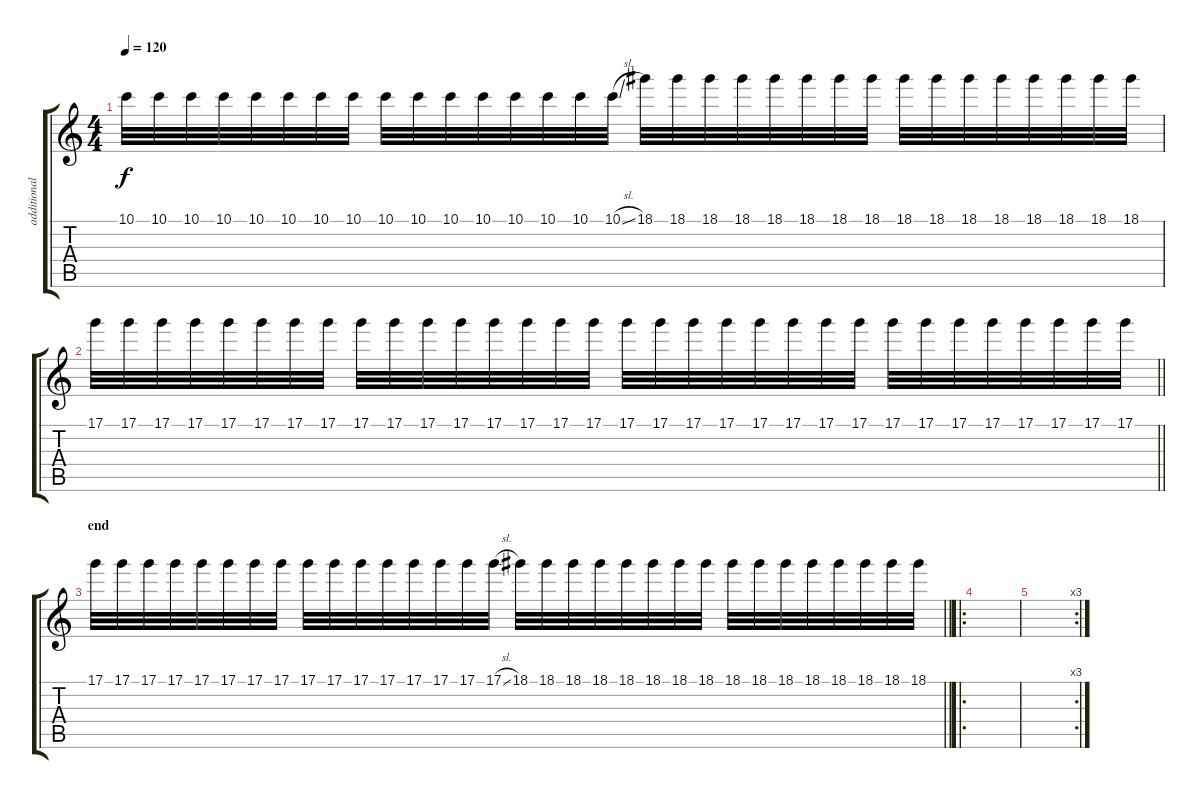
\track ("additional" "additional") {instrument overdrivenguitar}
\staff {score tabs}
\tuning (D4 A3 F3 C3 G2 C2) {hide}
\ts (4 4)
\tempo 120
\clef g2
\ks c
10.1.32{dy f} 10.1.32 10.1.32 10.1.32 10.1.32 10.1.32 10.1.32 10.1.32 10.1.32 10.1.32 10.1.32 10.1.32 10.1.32 10.1.32 10.1.32 10.1{sl}.32 18.1.32 18.1.32 18.1.32 18.1.32 18.1.32 18.1.32 18.1.32 18.1.32 18.1.32 18.1.32 18.1.32 18.1.32 18.1.32 18.1.32 18.1.32 18.1.32 |
\barLineRight lightlight
17.1.32 17.1.32 17.1.32 17.1.32 17.1.32 17.1.32 17.1.32 17.1.32 17.1.32 17.1.32 17.1.32 17.1.32 17.1.32 17.1.32 17.1.32 17.1.32 17.1.32 17.1.32 17.1.32 17.1.32 17.1.32 17.1.32 17.1.32 17.1.32 17.1.32 17.1.32 17.1.32 17.1.32 17.1.32 17.1.32 17.1.32 17.1.32 |
\section ("" "end")
\barLineRight lightlight
17.1.32 17.1.32 17.1.32 17.1.32 17.1.32 17.1.32 17.1.32 17.1.32 17.1.32 17.1.32 17.1.32 17.1.32 17.1.32 17.1.32 17.1.32 17.1{sl}.32 18.1.32 18.1.32 18.1.32 18.1.32 18.1.32 18.1.32 18.1.32 18.1.32 18.1.32 18.1.32 18.1.32 18.1.32 18.1.32 18.1.32 18.1.32 18.1.32 |
\ro
|
\rc 3
